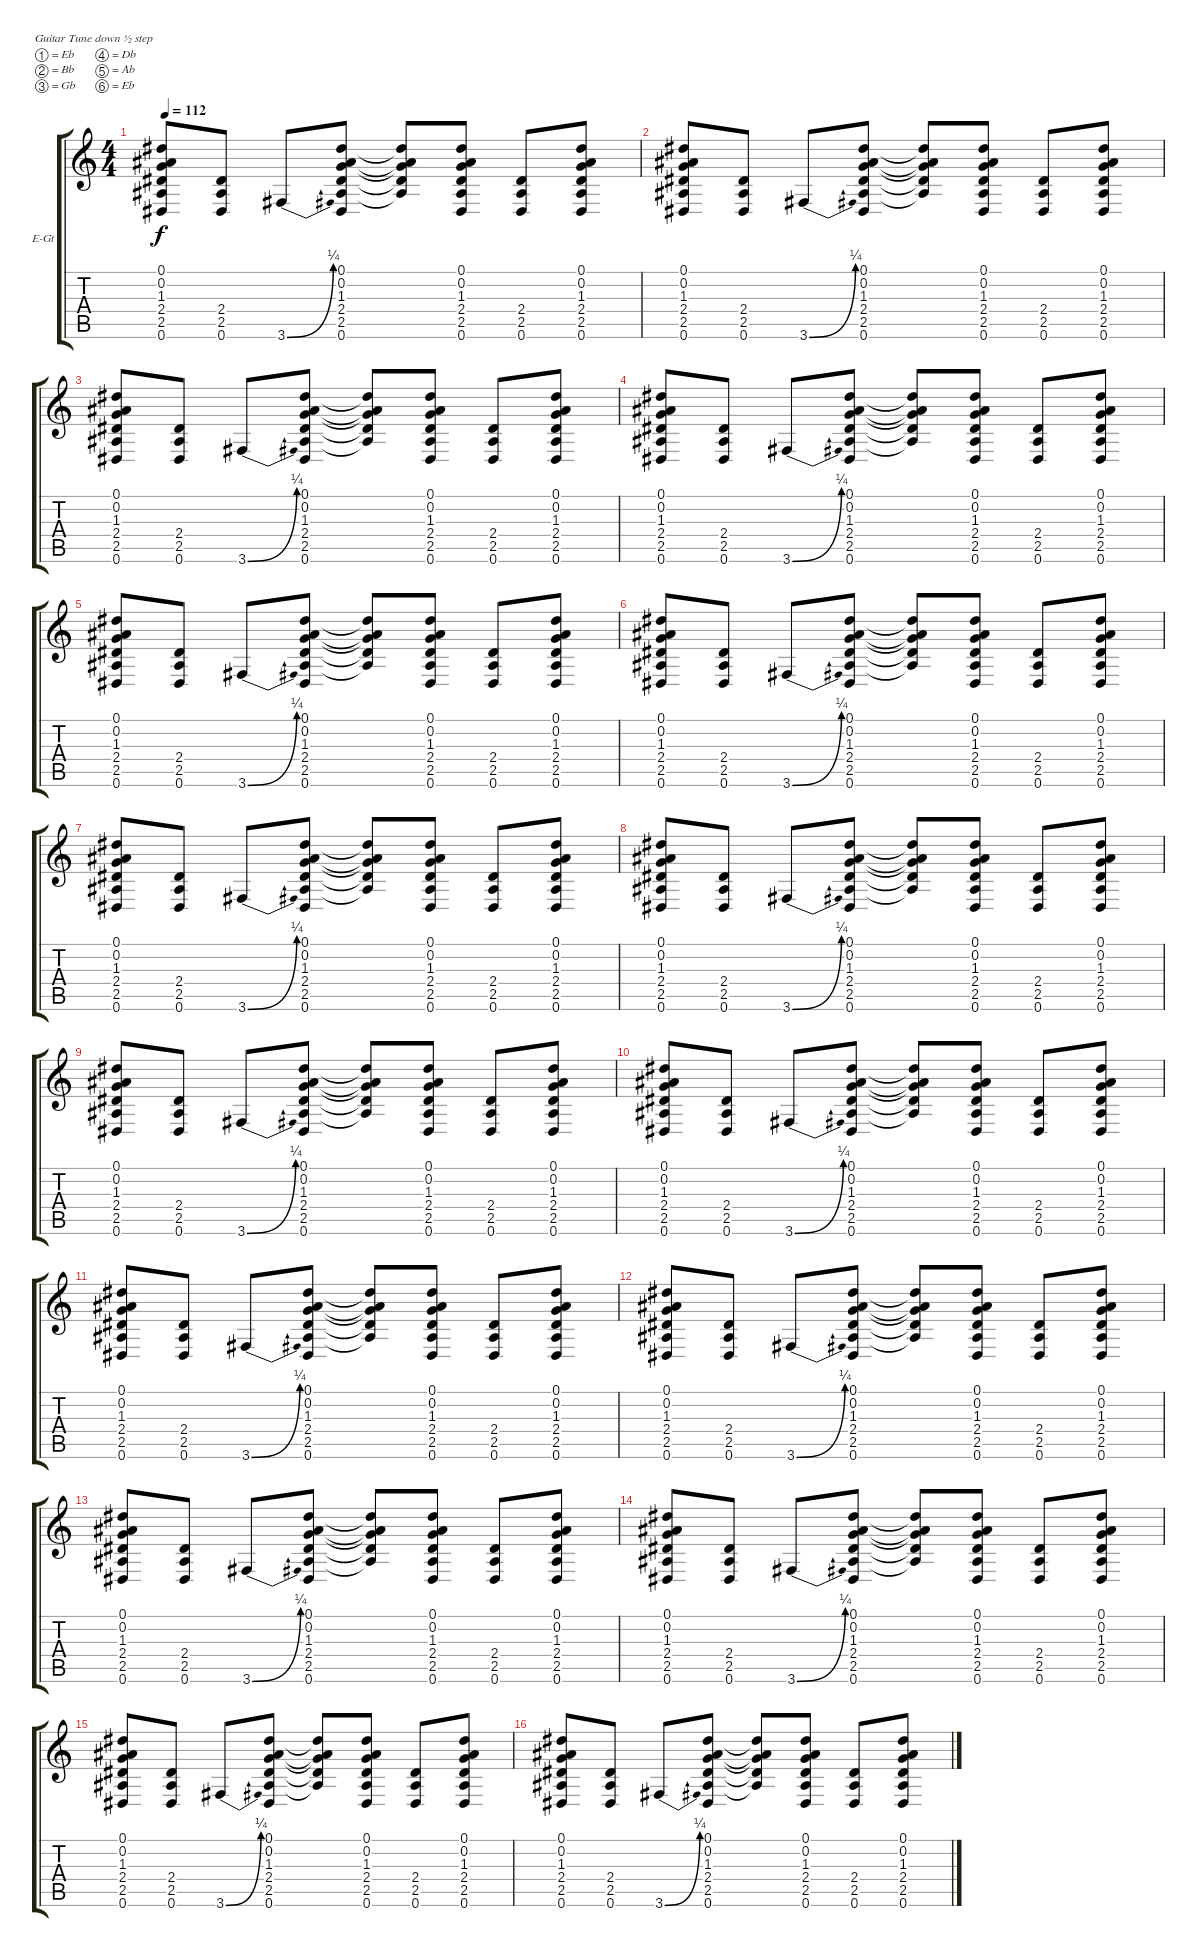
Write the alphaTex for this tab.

\bracketExtendMode groupsimilarinstruments
\firstSystemTrackNameOrientation horizontal
\otherSystemsTrackNameOrientation horizontal
\track ("Guitar (Larry Lee)" "E-Gt") {instrument overdrivenguitar}
\staff {score tabs}
\tuning (Eb4 Bb3 Gb3 Db3 Ab2 Eb2)
\ts (4 4)
\tempo 112
\clef g2
\ks c
(0.1 0.2 1.3 2.4 2.5 0.6).8{dy f} (2.4 2.5 0.6).8 3.6{be (bend 0 0 60 1)}.8 (0.1 0.2 1.3 2.4 2.5 0.6).8 (0.1{t} 0.2{t} 1.3{t} 2.4{t} 2.5{t}).8 (0.1 0.2 1.3 2.4 2.5 0.6).8 (2.4 2.5 0.6).8 (0.1 0.2 1.3 2.4 2.5 0.6).8 |
(0.1 0.2 1.3 2.4 2.5 0.6).8 (2.4 2.5 0.6).8 3.6{be (bend 0 0 60 1)}.8 (0.1 0.2 1.3 2.4 2.5 0.6).8 (0.1{t} 0.2{t} 1.3{t} 2.4{t} 2.5{t}).8 (0.1 0.2 1.3 2.4 2.5 0.6).8 (2.4 2.5 0.6).8 (0.1 0.2 1.3 2.4 2.5 0.6).8 |
(0.1 0.2 1.3 2.4 2.5 0.6).8 (2.4 2.5 0.6).8 3.6{be (bend 0 0 60 1)}.8 (0.1 0.2 1.3 2.4 2.5 0.6).8 (0.1{t} 0.2{t} 1.3{t} 2.4{t} 2.5{t}).8 (0.1 0.2 1.3 2.4 2.5 0.6).8 (2.4 2.5 0.6).8 (0.1 0.2 1.3 2.4 2.5 0.6).8 |
(0.1 0.2 1.3 2.4 2.5 0.6).8 (2.4 2.5 0.6).8 3.6{be (bend 0 0 60 1)}.8 (0.1 0.2 1.3 2.4 2.5 0.6).8 (0.1{t} 0.2{t} 1.3{t} 2.4{t} 2.5{t}).8 (0.1 0.2 1.3 2.4 2.5 0.6).8 (2.4 2.5 0.6).8 (0.1 0.2 1.3 2.4 2.5 0.6).8 |
(0.1 0.2 1.3 2.4 2.5 0.6).8 (2.4 2.5 0.6).8 3.6{be (bend 0 0 60 1)}.8 (0.1 0.2 1.3 2.4 2.5 0.6).8 (0.1{t} 0.2{t} 1.3{t} 2.4{t} 2.5{t}).8 (0.1 0.2 1.3 2.4 2.5 0.6).8 (2.4 2.5 0.6).8 (0.1 0.2 1.3 2.4 2.5 0.6).8 |
(0.1 0.2 1.3 2.4 2.5 0.6).8 (2.4 2.5 0.6).8 3.6{be (bend 0 0 60 1)}.8 (0.1 0.2 1.3 2.4 2.5 0.6).8 (0.1{t} 0.2{t} 1.3{t} 2.4{t} 2.5{t}).8 (0.1 0.2 1.3 2.4 2.5 0.6).8 (2.4 2.5 0.6).8 (0.1 0.2 1.3 2.4 2.5 0.6).8 |
(0.1 0.2 1.3 2.4 2.5 0.6).8 (2.4 2.5 0.6).8 3.6{be (bend 0 0 60 1)}.8 (0.1 0.2 1.3 2.4 2.5 0.6).8 (0.1{t} 0.2{t} 1.3{t} 2.4{t} 2.5{t}).8 (0.1 0.2 1.3 2.4 2.5 0.6).8 (2.4 2.5 0.6).8 (0.1 0.2 1.3 2.4 2.5 0.6).8 |
(0.1 0.2 1.3 2.4 2.5 0.6).8 (2.4 2.5 0.6).8 3.6{be (bend 0 0 60 1)}.8 (0.1 0.2 1.3 2.4 2.5 0.6).8 (0.1{t} 0.2{t} 1.3{t} 2.4{t} 2.5{t}).8 (0.1 0.2 1.3 2.4 2.5 0.6).8 (2.4 2.5 0.6).8 (0.1 0.2 1.3 2.4 2.5 0.6).8 |
(0.1 0.2 1.3 2.4 2.5 0.6).8 (2.4 2.5 0.6).8 3.6{be (bend 0 0 60 1)}.8 (0.1 0.2 1.3 2.4 2.5 0.6).8 (0.1{t} 0.2{t} 1.3{t} 2.4{t} 2.5{t}).8 (0.1 0.2 1.3 2.4 2.5 0.6).8 (2.4 2.5 0.6).8 (0.1 0.2 1.3 2.4 2.5 0.6).8 |
(0.1 0.2 1.3 2.4 2.5 0.6).8 (2.4 2.5 0.6).8 3.6{be (bend 0 0 60 1)}.8 (0.1 0.2 1.3 2.4 2.5 0.6).8 (0.1{t} 0.2{t} 1.3{t} 2.4{t} 2.5{t}).8 (0.1 0.2 1.3 2.4 2.5 0.6).8 (2.4 2.5 0.6).8 (0.1 0.2 1.3 2.4 2.5 0.6).8 |
(0.1 0.2 1.3 2.4 2.5 0.6).8 (2.4 2.5 0.6).8 3.6{be (bend 0 0 60 1)}.8 (0.1 0.2 1.3 2.4 2.5 0.6).8 (0.1{t} 0.2{t} 1.3{t} 2.4{t} 2.5{t}).8 (0.1 0.2 1.3 2.4 2.5 0.6).8 (2.4 2.5 0.6).8 (0.1 0.2 1.3 2.4 2.5 0.6).8 |
(0.1 0.2 1.3 2.4 2.5 0.6).8 (2.4 2.5 0.6).8 3.6{be (bend 0 0 60 1)}.8 (0.1 0.2 1.3 2.4 2.5 0.6).8 (0.1{t} 0.2{t} 1.3{t} 2.4{t} 2.5{t}).8 (0.1 0.2 1.3 2.4 2.5 0.6).8 (2.4 2.5 0.6).8 (0.1 0.2 1.3 2.4 2.5 0.6).8 |
(0.1 0.2 1.3 2.4 2.5 0.6).8 (2.4 2.5 0.6).8 3.6{be (bend 0 0 60 1)}.8 (0.1 0.2 1.3 2.4 2.5 0.6).8 (0.1{t} 0.2{t} 1.3{t} 2.4{t} 2.5{t}).8 (0.1 0.2 1.3 2.4 2.5 0.6).8 (2.4 2.5 0.6).8 (0.1 0.2 1.3 2.4 2.5 0.6).8 |
(0.1 0.2 1.3 2.4 2.5 0.6).8 (2.4 2.5 0.6).8 3.6{be (bend 0 0 60 1)}.8 (0.1 0.2 1.3 2.4 2.5 0.6).8 (0.1{t} 0.2{t} 1.3{t} 2.4{t} 2.5{t}).8 (0.1 0.2 1.3 2.4 2.5 0.6).8 (2.4 2.5 0.6).8 (0.1 0.2 1.3 2.4 2.5 0.6).8 |
(0.1 0.2 1.3 2.4 2.5 0.6).8 (2.4 2.5 0.6).8 3.6{be (bend 0 0 60 1)}.8 (0.1 0.2 1.3 2.4 2.5 0.6).8 (0.1{t} 0.2{t} 1.3{t} 2.4{t} 2.5{t}).8 (0.1 0.2 1.3 2.4 2.5 0.6).8 (2.4 2.5 0.6).8 (0.1 0.2 1.3 2.4 2.5 0.6).8 |
(0.1 0.2 1.3 2.4 2.5 0.6).8 (2.4 2.5 0.6).8 3.6{be (bend 0 0 60 1)}.8 (0.1 0.2 1.3 2.4 2.5 0.6).8 (0.1{t} 0.2{t} 1.3{t} 2.4{t} 2.5{t}).8 (0.1 0.2 1.3 2.4 2.5 0.6).8 (2.4 2.5 0.6).8 (0.1 0.2 1.3 2.4 2.5 0.6).8
